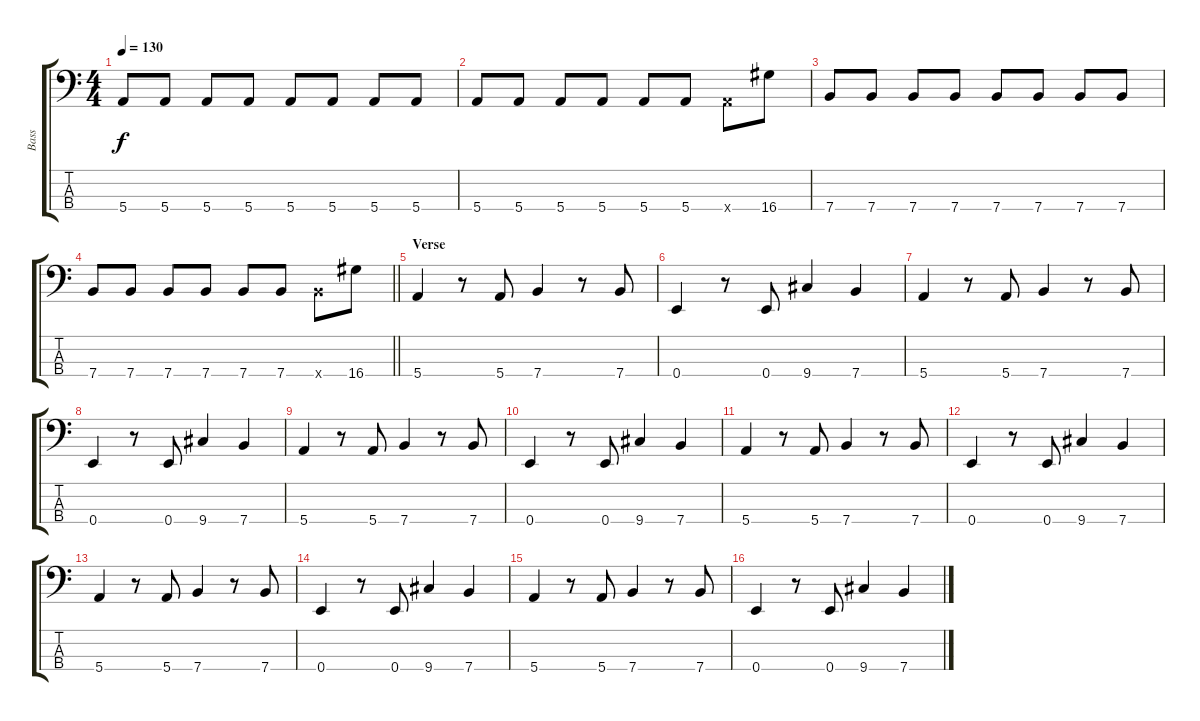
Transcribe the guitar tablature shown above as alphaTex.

\track ("Bass" "Bass") {instrument electricbassfinger}
\staff {score tabs}
\tuning (G2 D2 A1 E1) {hide}
\ts (4 4)
\tempo 130
\clef f4
\ks c
5.4.8{dy f} 5.4.8 5.4.8 5.4.8 5.4.8 5.4.8 5.4.8 5.4.8 |
5.4.8 5.4.8 5.4.8 5.4.8 5.4.8 5.4.8 5.4{x}.8 16.4.8 |
7.4.8 7.4.8 7.4.8 7.4.8 7.4.8 7.4.8 7.4.8 7.4.8 |
\barLineRight lightlight
7.4.8 7.4.8 7.4.8 7.4.8 7.4.8 7.4.8 7.4{x}.8 16.4.8 |
\section ("" "Verse")
5.4.4 r.8 5.4.8 7.4.4 r.8 7.4.8 |
0.4.4 r.8 0.4.8 9.4.4 7.4.4 |
5.4.4 r.8 5.4.8 7.4.4 r.8 7.4.8 |
0.4.4 r.8 0.4.8 9.4.4 7.4.4 |
5.4.4 r.8 5.4.8 7.4.4 r.8 7.4.8 |
0.4.4 r.8 0.4.8 9.4.4 7.4.4 |
5.4.4 r.8 5.4.8 7.4.4 r.8 7.4.8 |
0.4.4 r.8 0.4.8 9.4.4 7.4.4 |
5.4.4 r.8 5.4.8 7.4.4 r.8 7.4.8 |
0.4.4 r.8 0.4.8 9.4.4 7.4.4 |
5.4.4 r.8 5.4.8 7.4.4 r.8 7.4.8 |
0.4.4 r.8 0.4.8 9.4.4 7.4.4
